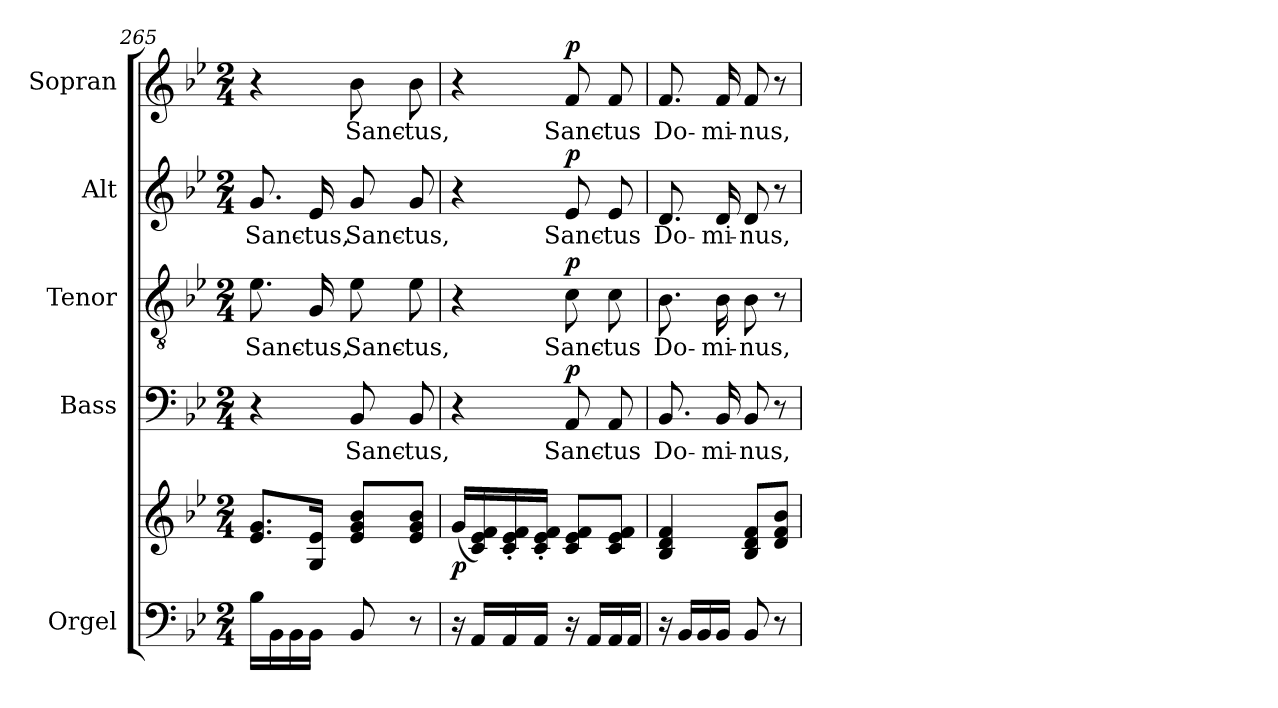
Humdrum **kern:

**kern	**kern	**dynam	**kern	**text	**dynam	**kern	**text	**dynam	**kern	**text	**dynam	**kern	**text	**dynam
*part5	*part5	*part5	*part4	*part4	*part4	*part3	*part3	*part3	*part2	*part2	*part2	*part1	*part1	*part1
*staff6	*staff5	*staff5/6	*staff4	*staff4	*staff4	*staff3	*staff3	*staff3	*staff2	*staff2	*staff2	*staff1	*staff1	*staff1
*I"Orgel	*	*	*I"Bass	*	*	*I"Tenor	*	*	*I"Alt	*	*	*I"Sopran	*	*
*I'Org.	*	*	*I'B.	*	*	*I'T.	*	*	*I'A.	*	*	*I'S.	*	*
*clefF4	*clefG2	*	*clefF4	*	*	*clefGv2	*	*	*clefG2	*	*	*clefG2	*	*
*k[b-e-]	*k[b-e-]	*	*k[b-e-]	*	*	*k[b-e-]	*	*	*k[b-e-]	*	*	*k[b-e-]	*	*
*B-:	*B-:	*	*B-:	*	*	*B-:	*	*	*B-:	*	*	*B-:	*	*
*M2/4	*M2/4	*	*M2/4	*	*	*M2/4	*	*	*M2/4	*	*	*M2/4	*	*
=265	=265	=265	=265	=265	=265	=265	=265	=265	=265	=265	=265	=265	=265	=265
!	!	!	!	!	!	!	!LO:LY:b	!	!	!LO:LY:b	!	!	!	!
16B-\LL	8.e-/ 8.g/L	.	4r	.	.	8.e-\	Sanc-	.	8.g/	Sanc-	.	4r	.	.
16BB-\	.	.	.	.	.	.	.	.	.	.	.	.	.	.
16BB-\	.	.	.	.	.	.	.	.	.	.	.	.	.	.
!	!	!	!	!	!	!	!LO:LY:b	!	!	!LO:LY:b	!	!	!	!
16BB-\JJ	16G/ 16e-/Jk	.	.	.	.	16G/	-tus,	.	16e-/	-tus,	.	.	.	.
!	!	!	!	!LO:LY:b	!	!	!LO:LY:b	!	!	!LO:LY:b	!	!	!LO:LY:b	!
8BB-/	8e-/ 8g/ 8b-/L	.	8BB-/	Sanc-	.	8e-\	Sanc-	.	8g/	Sanc-	.	8b-\	Sanc-	.
!	!	!	!	!LO:LY:b	!	!	!LO:LY:b	!	!	!LO:LY:b	!	!	!LO:LY:b	!
8r	8e-/ 8g/ 8b-/J	.	8BB-/	-tus,	.	8e-\	-tus,	.	8g/	-tus,	.	8b-\	-tus,	.
=266	=266	=266	=266	=266	=266	=266	=266	=266	=266	=266	=266	=266	=266	=266
!	!	!LO:DY:b	!	!	!	!	!	!	!	!	!	!	!	!
16r	(<16g/LL	p	4r	.	.	4r	.	.	4r	.	.	4r	.	.
16AA/LL	16c/ 16e-/ 16f/)	.	.	.	.	.	.	.	.	.	.	.	.	.
16AA/	16c/'< 16e-/'< 16f/'<	.	.	.	.	.	.	.	.	.	.	.	.	.
16AA/JJ	16c/'< 16e-/'< 16f/'<JJ	.	.	.	.	.	.	.	.	.	.	.	.	.
!	!	!	!	!LO:LY:b	!LO:DY:a	!	!LO:LY:b	!LO:DY:a	!	!LO:LY:b	!LO:DY:a	!	!LO:LY:b	!LO:DY:a
16r	8c/ 8e-/ 8f/L	.	8AA/	Sanc-	p	8c\	Sanc-	p	8e-/	Sanc-	p	8f/	Sanc-	p
16AA/LL	.	.	.	.	.	.	.	.	.	.	.	.	.	.
!	!	!	!	!LO:LY:b	!	!	!LO:LY:b	!	!	!LO:LY:b	!	!	!LO:LY:b	!
16AA/	8c/ 8e-/ 8f/J	.	8AA/	-tus	.	8c\	-tus	.	8e-/	-tus	.	8f/	-tus	.
16AA/JJ	.	.	.	.	.	.	.	.	.	.	.	.	.	.
!!LO:LB:g=z
=267	=267	=267	=267	=267	=267	=267	=267	=267	=267	=267	=267	=267	=267	=267
!	!	!	!	!LO:LY:b	!	!	!LO:LY:b	!	!	!LO:LY:b	!	!	!LO:LY:b	!
16r	4B-/ 4d/ 4f/	.	8.BB-/	Do-	.	8.B-\	Do-	.	8.d/	Do-	.	8.f/	Do-	.
16BB-/LL	.	.	.	.	.	.	.	.	.	.	.	.	.	.
16BB-/	.	.	.	.	.	.	.	.	.	.	.	.	.	.
!	!	!	!	!LO:LY:b	!	!	!LO:LY:b	!	!	!LO:LY:b	!	!	!LO:LY:b	!
16BB-/JJ	.	.	16BB-/	-mi-	.	16B-\	-mi-	.	16d/	-mi-	.	16f/	-mi-	.
!	!	!	!	!LO:LY:b	!	!	!LO:LY:b	!	!	!LO:LY:b	!	!	!LO:LY:b	!
8BB-/	8B-/ 8d/ 8f/L	.	8BB-/	-nus,	.	8B-\	-nus,	.	8d/	-nus,	.	8f/	-nus,	.
8r	8d/ 8f/ 8b-/J	.	8r	.	.	8r	.	.	8r	.	.	8r	.	.
=	=	=	=	=	=	=	=	=	=	=	=	=	=	=
*-	*-	*-	*-	*-	*-	*-	*-	*-	*-	*-	*-	*-	*-	*-
